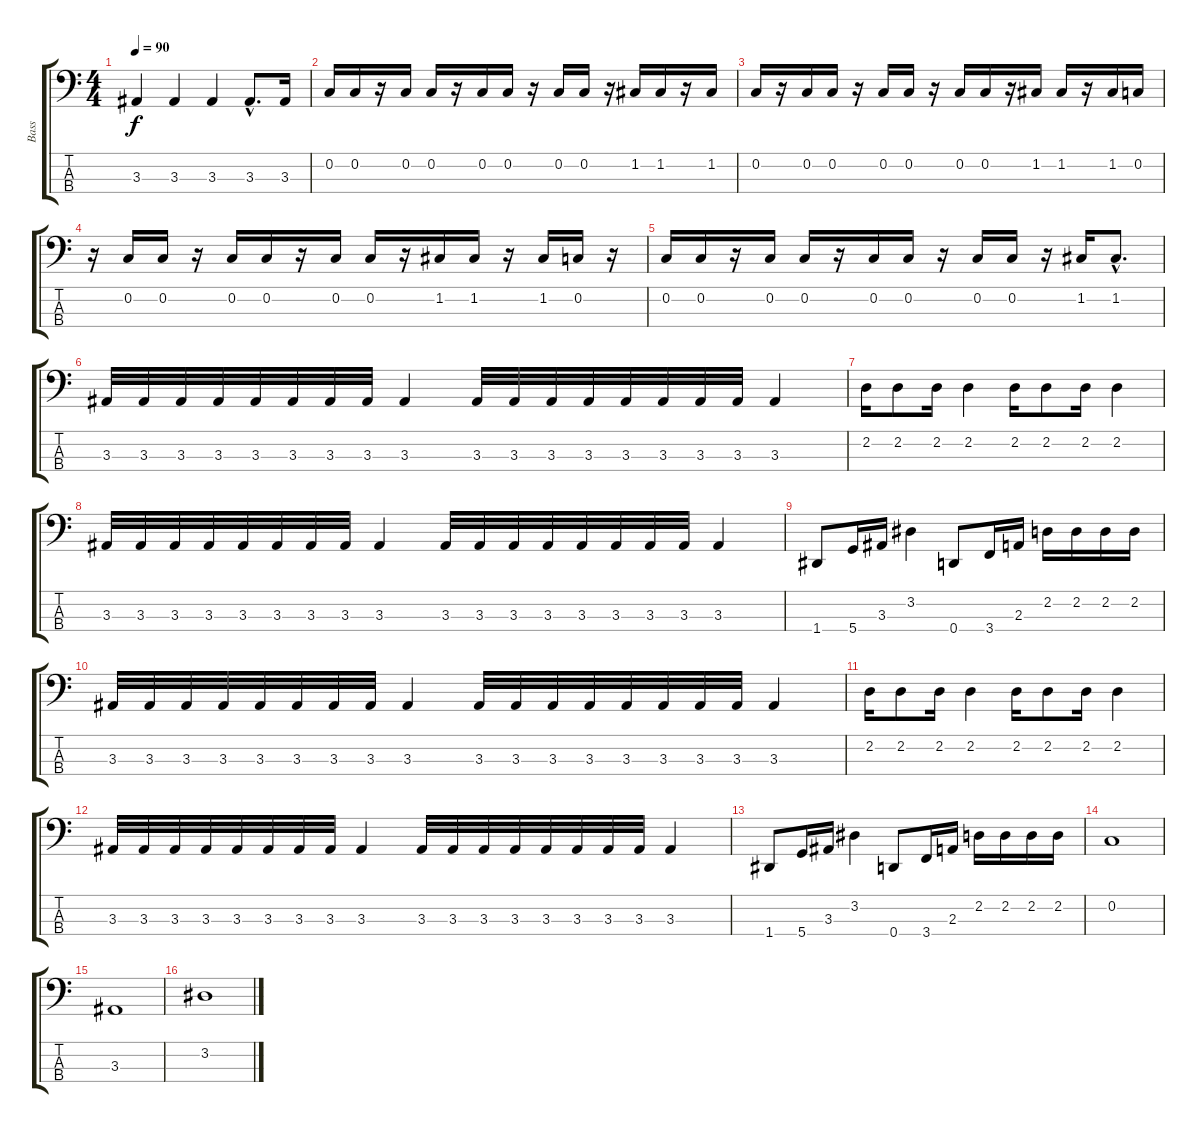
\track ("Bass" "Bass") {instrument electricbasspick}
\staff {score tabs}
\tuning (F2 C2 G1 D1) {hide}
\ts (4 4)
\tempo 90
\clef f4
\ks c
3.3.4{dy f} 3.3.4 3.3.4 3.3{hac}.8{d} 3.3.16 |
0.2.16 0.2.16 r.16 0.2.16 0.2.16 r.16 0.2.16 0.2.16 r.16 0.2.16 0.2.16 r.16 1.2.16 1.2.16 r.16 1.2.16 |
0.2.16 r.16 0.2.16 0.2.16 r.16 0.2.16 0.2.16 r.16 0.2.16 0.2.16 r.16 1.2.16 1.2.16 r.16 1.2.16 0.2.16 |
r.16 0.2.16 0.2.16 r.16 0.2.16 0.2.16 r.16 0.2.16 0.2.16 r.16 1.2.16 1.2.16 r.16 1.2.16 0.2.16 r.16 |
0.2.16 0.2.16 r.16 0.2.16 0.2.16 r.16 0.2.16 0.2.16 r.16 0.2.16 0.2.16 r.16 1.2.16 1.2{hac}.8{d} |
3.3.32 3.3.32 3.3.32 3.3.32 3.3.32 3.3.32 3.3.32 3.3.32 3.3.4 3.3.32 3.3.32 3.3.32 3.3.32 3.3.32 3.3.32 3.3.32 3.3.32 3.3.4 |
2.2.16 2.2.8 2.2.16 2.2.4 2.2.16 2.2.8 2.2.16 2.2.4 |
3.3.32 3.3.32 3.3.32 3.3.32 3.3.32 3.3.32 3.3.32 3.3.32 3.3.4 3.3.32 3.3.32 3.3.32 3.3.32 3.3.32 3.3.32 3.3.32 3.3.32 3.3.4 |
1.4.8 5.4.16 3.3.16 3.2.4 0.4.8 3.4.16 2.3.16 2.2.16 2.2.16 2.2.16 2.2.16 |
3.3.32 3.3.32 3.3.32 3.3.32 3.3.32 3.3.32 3.3.32 3.3.32 3.3.4 3.3.32 3.3.32 3.3.32 3.3.32 3.3.32 3.3.32 3.3.32 3.3.32 3.3.4 |
2.2.16 2.2.8 2.2.16 2.2.4 2.2.16 2.2.8 2.2.16 2.2.4 |
3.3.32 3.3.32 3.3.32 3.3.32 3.3.32 3.3.32 3.3.32 3.3.32 3.3.4 3.3.32 3.3.32 3.3.32 3.3.32 3.3.32 3.3.32 3.3.32 3.3.32 3.3.4 |
1.4.8 5.4.16 3.3.16 3.2.4 0.4.8 3.4.16 2.3.16 2.2.16 2.2.16 2.2.16 2.2.16 |
0.2.1 |
3.3.1 |
3.2.1
